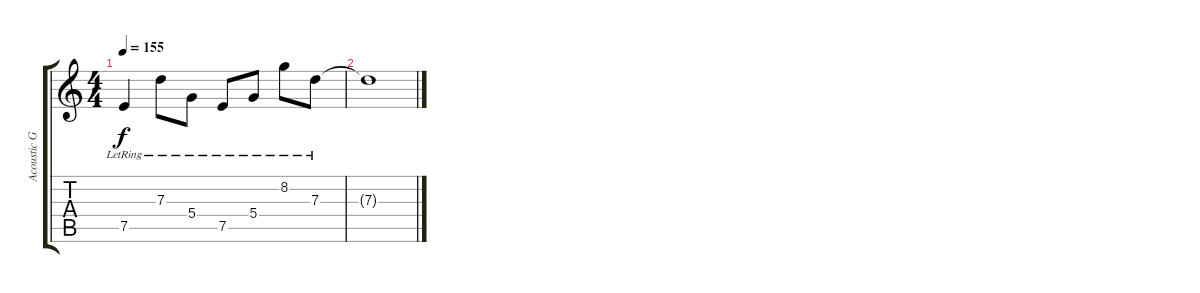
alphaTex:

\track ("Acoustic Guitar" "Acoustic G") {instrument acousticguitarsteel}
\staff {score tabs}
\tuning (E4 B3 G3 D3 A2 D2) {hide}
\ts (4 4)
\tempo 155
\clef g2
\ks c
7.5{lr}.4{dy f} 7.3{lr}.8 5.4{lr}.8 7.5{lr}.8 5.4{lr}.8 8.2{lr}.8 7.3{lr}.8 |
7.3{t}.1
